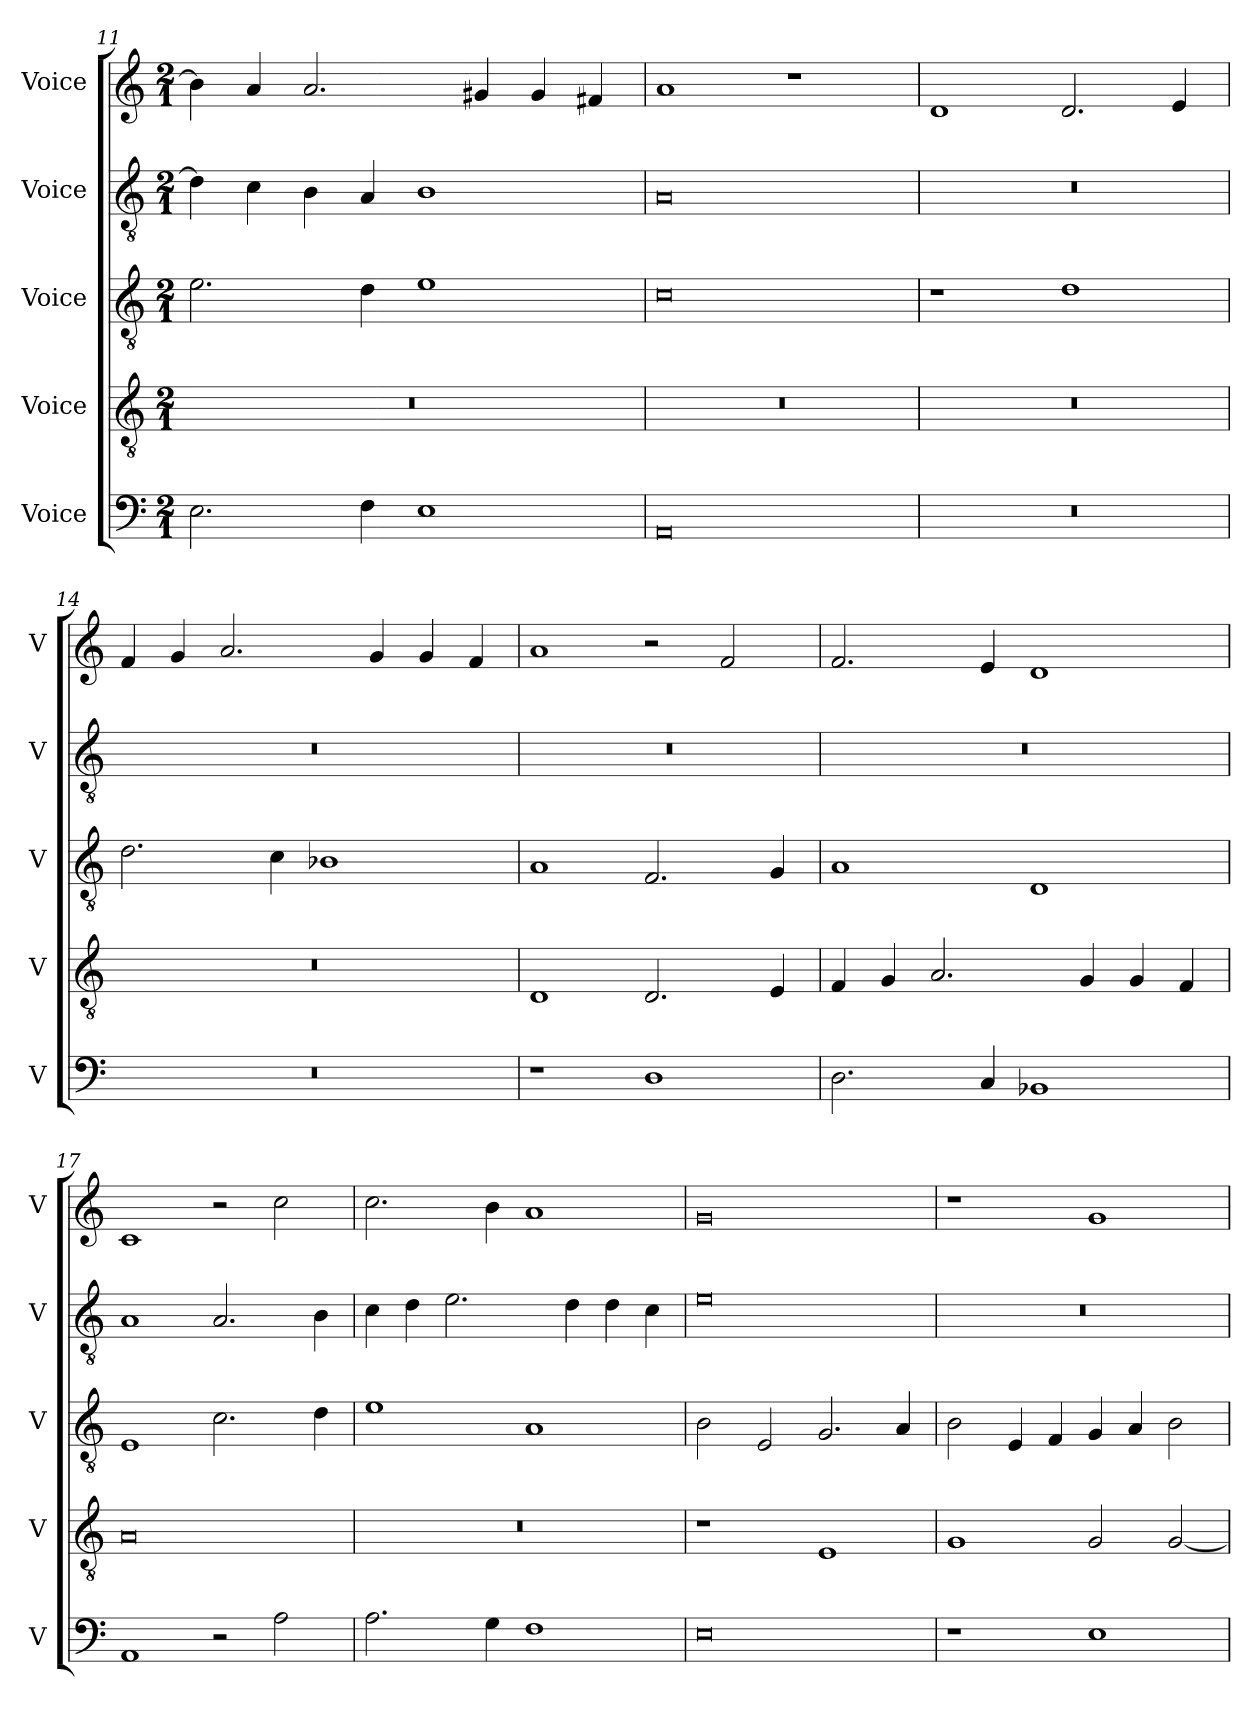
**kern	**kern	**kern	**kern	**kern
*part5	*part4	*part3	*part2	*part1
*staff5	*staff4	*staff3	*staff2	*staff1
*I"Voice	*I"Voice	*I"Voice	*I"Voice	*I"Voice
*I'V	*I'V	*I'V	*I'V	*I'V
*clefF4	*clefGv2	*clefGv2	*clefGv2	*clefG2
*k[]	*k[]	*k[]	*k[]	*k[]
*M2/1	*M2/1	*M2/1	*M2/1	*M2/1
=11	=11	=11	=11	=11
2.E\	0r	2.e\	4d\]	4b\]
.	.	.	4c\	4a/
.	.	.	4B\	2.a/
4F\	.	4d\	4A/	.
1E	.	1e	1B	.
.	.	.	.	4g#X/
.	.	.	.	4g#/
.	.	.	.	4f#X/
=12	=12	=12	=12	=12
0AA	0r	0c	0A	1a
.	.	.	.	1r
=13	=13	=13	=13	=13
0r	0r	1r	0r	1d
.	.	1d	.	2.d/
.	.	.	.	4e/
!!LO:LB:g=z
=14	=14	=14	=14	=14
0r	0r	2.d\	0r	4f/
.	.	.	.	4g/
.	.	.	.	2.a/
.	.	4c\	.	.
.	.	1B-X	.	.
.	.	.	.	4g/
.	.	.	.	4g/
.	.	.	.	4f/
=15	=15	=15	=15	=15
1r	1D	1A	0r	1a
1D	2.D/	2.F/	.	2r
.	.	.	.	2f/
.	4E/	4G/	.	.
=16	=16	=16	=16	=16
2.D\	4F/	1A	0r	2.f/
.	4G/	.	.	.
.	2.A/	.	.	.
4C/	.	.	.	4e/
1BB-X	.	1D	.	1d
.	4G/	.	.	.
.	4G/	.	.	.
.	4F/	.	.	.
=17	=17	=17	=17	=17
1AA	0A	1E	1A	1c
2r	.	2.c\	2.A/	2r
2A\	.	.	.	2cc\
.	.	4d\	4B\	.
!!LO:LB:g=z
=18	=18	=18	=18	=18
2.A\	0r	1e	4c\	2.cc\
.	.	.	4d\	.
.	.	.	2.e\	.
4G\	.	.	.	4b\
1F	.	1A	.	1a
.	.	.	4d\	.
.	.	.	4d\	.
.	.	.	4c\	.
=19	=19	=19	=19	=19
0E	1r	2B\	0e	0g
.	.	2E/	.	.
.	1E	2.G/	.	.
.	.	4A/	.	.
=20	=20	=20	=20	=20
1r	1G	2B\	0r	1r
.	.	4E/	.	.
.	.	4F/	.	.
1E	2G/	4G/	.	1g
.	.	4A/	.	.
.	[2G/	2B\	.	.
=	=	=	=	=
*-	*-	*-	*-	*-
